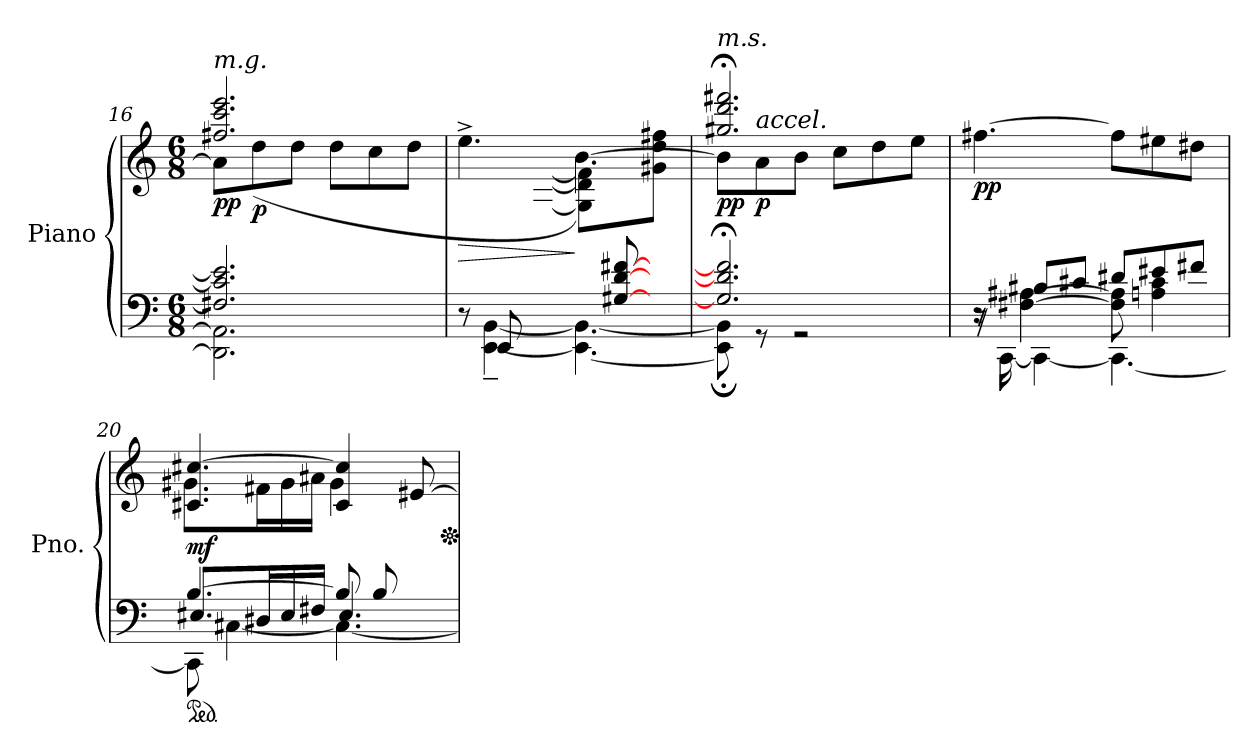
**kern	**kern	**dynam
*part1	*part1	*part1
*staff2	*staff1	*staff1/2
*I"Piano	*	*
*I'Pno.	*	*
!!LO:LB:g=z
*clefF4	*clefG2	*
*k[]	*k[]	*
*M6/8	*M6/8	*
*MM60	*MM60	*
=16	=16	=16
*^	*^	*
!	!	!LO:TX:a:i:t=m.g.	!	!
!	!	!	!	!LO:DY:b
2.F#X/] 2.c/] 2.e/]	2.DD\] 2.AA\]	2.ff#X/ 2.ccc/ 2.eee/	8a\L]	pp
*	*	*MM90	*	*
!	!	!	!	!LO:DY:b
.	.	.	(>8dd\	p
.	.	.	8dd\J	.
.	.	.	8dd\L	.
.	.	.	8cc\	.
.	.	.	8dd\J	.
=17	=17	=17	=17	=17
*	*	*MM84	*	*
!	!	!	!	!LO:HP:b
8r	8rAyy	4.ee^\	4ryy	>
8EE/L	[4EE\~ [4BB\~	.	.	.
4ryy	.	.	[8G#X\ [8d\ [8f#X\J	.
.	4.EE\_ 4.BB\_	[4.b\)	8G#\] 8d\] 8f#\]L	]
[8G#X/ [8d/ [8f#X/	.	.	8ryy	.
8ryy	.	.	8g#X\ 8dd\ 8ff#X\J	.
=18	=18	=18	=18	=18
!	!	!LO:TX:a:i:t=m.s.	!	!
!	!	!	!	!LO:DY:b
2.G#/];< 2.d/];< 2.f#/];<	8EE\]; 8BB\];	2.gg#X/;< 2.ddd/;< 2.fff#X/;<	8b\L]	pp
*	*	*MM72	*	*
!	!	!	!LO:TX:a:i:t=accel.	!
!	!	!	!	!LO:DY:b
.	8r	.	8a\	p
.	2r	.	8b\J	.
*	*	*MM78	*	*
.	.	.	8cc\L	.
.	.	.	8dd\	.
*	*	*MM84	*	*
.	.	.	8ee\J	.
*v	*v	*	*	*
*	*v	*v	*
=19	=19	=19
*	*MM90	*
*^	*^	*
*	*^	*	*	*
!	!	!	!LO:TX:a:i:t=a tempo	!	!
!	!	!	!	!	!LO:DY:b
*	*	*	*v	*v	*
8r	16r	8r	[4.ff#X\	pp
.	[16CC\	.	.	.
(8B#X/L	4CC\_	[4F#X\ [4A#X\	.	.
8c#X/J	.	.	.	.
8d#X/L	4.CC\_	8F#\] 8A#\]	8ff#\L]	.
8e#X/	.	4An\ 4c#\	8ee#X\	.
8f#X/J	.	.	8dd#X\J	.
=20	=20	=20	=20	=20
*ped	*	*	*	*
*	*	*	*^	*
*	*	*	*	*^	*
!	!	!	!	!	!	!LO:DY:a=2
[4.B/	8CC\]	8.E#X/L	4.c#X/ [4.cc#X/	8.g#X\L)	8ryy	mf
*	*	*	*	*v	*v	*
.	[4C#X\	.	.	.	.
.	.	16D#X/L	.	16f#X\L	.
.	.	16E#/	.	16g#\	.
.	.	16F#X/JJ	.	16a#X\JJ	.
8B/L]	4.C#\_	4.E#/	4c#/ 4cc#/]	4g#\	.
8B/	.	.	.	.	.
*	*	*	*	*^	*
8ryy	.	.	[8e#X/	8reyy	8e\J	.
*v	*v	*v	*	*	*	*
*	*Xped	*	*	*
*	*v	*v	*v	*
=	=	=
*-	*-	*-
